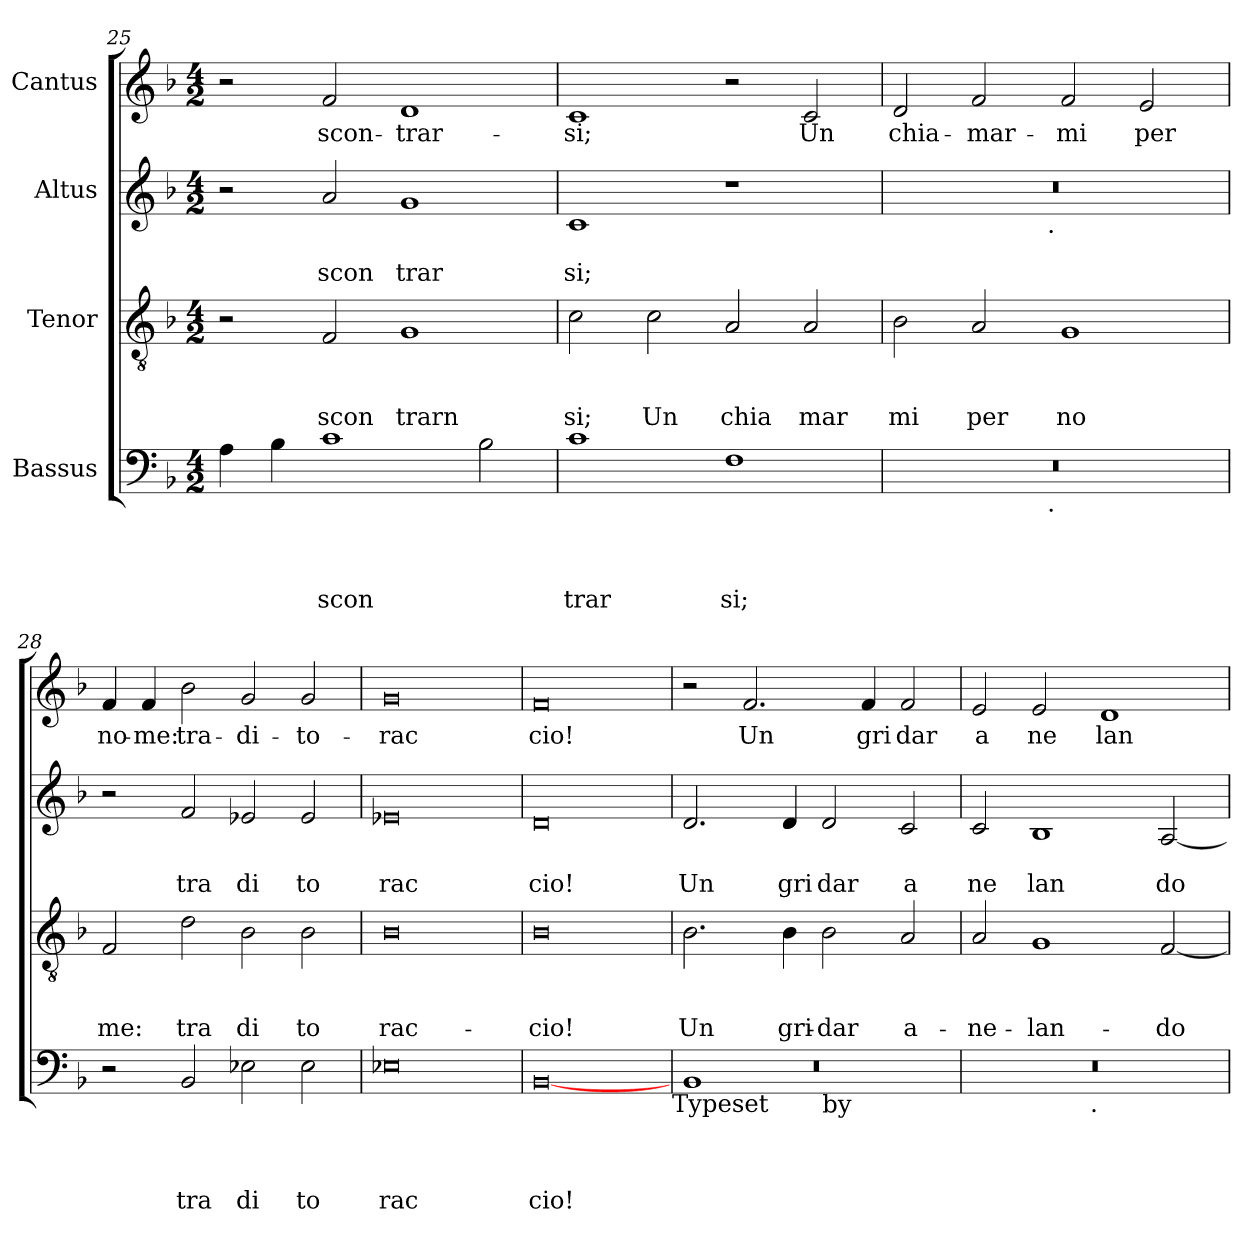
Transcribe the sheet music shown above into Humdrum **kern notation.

**kern	**text	**text	**text	**text	**kern	**text	**text	**text	**kern	**text	**text	**kern	**text
*part4	*part4	*part4	*part4	*part4	*part3	*part3	*part3	*part3	*part2	*part2	*part2	*part1	*part1
*staff4	*staff4	*staff4	*staff4	*staff4	*staff3	*staff3	*staff3	*staff3	*staff2	*staff2	*staff2	*staff1	*staff1
*I"Bassus	*	*	*	*	*I"Tenor	*	*	*	*I"Altus	*	*	*I"Cantus	*
*clefF4	*	*	*	*	*clefGv2	*	*	*	*clefG2	*	*	*clefG2	*
*k[b-]	*	*	*	*	*k[b-]	*	*	*	*k[b-]	*	*	*k[b-]	*
*F:	*	*	*	*	*F:	*	*	*	*F:	*	*	*F:	*
*M4/2	*	*	*	*	*M4/2	*	*	*	*M4/2	*	*	*M4/2	*
=25	=25	=25	=25	=25	=25	=25	=25	=25	=25	=25	=25	=25	=25
4A\	.	.	.	.	2r	.	.	.	2r	.	.	2r	.
4B-\	.	.	.	.	.	.	.	.	.	.	.	.	.
!	!	!	!	!LO:LY:b	!	!	!	!LO:LY:b	!	!	!LO:LY:b	!	!LO:LY:b
1c	.	.	.	scon	2F/	.	.	scon	2a/	.	scon	2f/	scon-
!	!	!	!	!	!	!	!	!LO:LY:b	!	!	!LO:LY:b	!	!LO:LY:b
.	.	.	.	.	1G	.	.	trarn	1g	.	trar	1d	-trar-
2B-\	.	.	.	.	.	.	.	.	.	.	.	.	.
=26	=26	=26	=26	=26	=26	=26	=26	=26	=26	=26	=26	=26	=26
!	!	!	!	!LO:LY:b	!	!	!	!LO:LY:b	!	!	!LO:LY:b	!	!LO:LY:b
1c	.	.	.	trar	2c\	.	.	si;	1c	.	si;	1c	-si;
!	!	!	!	!	!	!	!	!LO:LY:b	!	!	!	!	!
.	.	.	.	.	2c\	.	.	Un	.	.	.	.	.
!	!	!	!	!LO:LY:b	!	!	!	!LO:LY:b	!	!	!	!	!
1F	.	.	.	si;	2A/	.	.	chia	1r	.	.	2r	.
!	!	!	!	!	!	!	!	!LO:LY:b	!	!	!	!	!LO:LY:b
.	.	.	.	.	2A/	.	.	mar	.	.	.	2c/	Un
=27	=27	=27	=27	=27	=27	=27	=27	=27	=27	=27	=27	=27	=27
!	!	!	!	!	!	!	!	!LO:LY:b	!	!	!	!	!LO:LY:b
*^	*	*	*	*	*	*	*	*	*^	*	*	*	*
0r	2ryy	.	.	.	.	2B-\	.	.	mi	0r	2ryy	.	.	2d/	chia-
!	!	!	!	!	!	!	!	!	!LO:LY:b	!	!	!	!	!	!LO:LY:b
.	4...ryy	.	.	.	.	2A/	.	.	per	.	4...ryy	.	.	2f/	-mar-
!	!	!	!	!	!	!	!	!	!	!	!LO:TX:b:t=.	!	!	!	!
!	!LO:TX:b:t=.	!	!	!	!	!	!	!	!	!	!	!	!	!	!
.	1ryy	.	.	.	.	.	.	.	.	.	1ryy	.	.	.	.
!	!	!	!	!	!	!	!	!	!LO:LY:b	!	!	!	!	!	!LO:LY:b
.	.	.	.	.	.	1G	.	.	no	.	.	.	.	2f/	-mi
!	!	!	!	!	!	!	!	!	!	!	!	!	!	!	!LO:LY:b
.	.	.	.	.	.	.	.	.	.	.	.	.	.	2e/	per
.	32ryy	.	.	.	.	.	.	.	.	.	32ryy	.	.	.	.
=28	=28	=28	=28	=28	=28	=28	=28	=28	=28	=28	=28	=28	=28	=28	=28
!	!	!	!	!	!	!	!	!	!LO:LY:b	!	!	!	!	!	!LO:LY:b
*v	*v	*	*	*	*	*	*	*	*	*v	*v	*	*	*	*
2r	.	.	.	.	2F/	.	.	me:	2r	.	.	4f/	no-
!	!	!	!	!	!	!	!	!	!	!	!	!	!LO:LY:b
.	.	.	.	.	.	.	.	.	.	.	.	4f/	-me:
!	!	!	!	!LO:LY:b	!	!	!	!LO:LY:b	!	!	!LO:LY:b	!	!LO:LY:b
2BB-/	.	.	.	tra	2d\	.	.	tra	2f/	.	tra	2b-\	tra-
!	!	!	!	!LO:LY:b	!	!	!	!LO:LY:b	!	!	!LO:LY:b	!	!LO:LY:b
2E-X\	.	.	.	di	2B-\	.	.	di	2e-X/	.	di	2g/	-di-
!	!	!	!	!LO:LY:b	!	!	!	!LO:LY:b	!	!	!LO:LY:b	!	!LO:LY:b
2E-\	.	.	.	to	2B-\	.	.	to	2e-/	.	to	2g/	-to-
!!LO:PB:g=z
=29	=29	=29	=29	=29	=29	=29	=29	=29	=29	=29	=29	=29	=29
!	!	!	!	!LO:LY:b	!	!	!	!LO:LY:b	!	!	!LO:LY:b	!	!LO:LY:b
0E-X	.	.	.	rac	0B-	.	.	rac-	0e-X	.	rac	0g	-rac
=30	=30	=30	=30	=30	=30	=30	=30	=30	=30	=30	=30	=30	=30
!	!	!	!	!LO:LY:b	!	!	!	!LO:LY:b	!	!	!LO:LY:b	!	!LO:LY:b
[<0BB-	.	.	.	cio!	0B-	.	.	-cio!	0d	.	cio!	0f	cio!
!LO:TX:b:t=Typeset	!	!	!	!	!	!	!	!	!	!	!	!	!
=31	=31	=31	=31	=31	=31	=31	=31	=31	=31	=31	=31	=31	=31
*^	*	*	*	*	*	*	*	*	*	*	*	*	*
*	*^	*	*	*	*	*	*	*	*	*	*	*	*	*
!	!	!LO:N:vis=1	!	!	!	!	!	!	!	!LO:LY:b	!	!	!LO:LY:b	!	!
0ryy	1BB-	0r	.	.	.	.	2.B-\	.	.	Un	2.d/	.	Un	2r	.
!	!	!	!	!	!	!	!	!	!	!	!	!	!	!	!LO:LY:b
.	.	.	.	.	.	.	.	.	.	.	.	.	.	2.f/	Un
!	!	!	!	!	!	!	!	!	!	!LO:LY:b	!	!	!LO:LY:b	!	!
.	.	.	.	.	.	.	4B-\	.	.	gri-	4d/	.	gri	.	.
!	!LO:TX:b:t=by	!	!	!	!	!	!	!	!	!	!	!	!	!	!
!	!	!	!	!	!	!	!	!	!	!LO:LY:b	!	!	!LO:LY:b	!	!
.	1ryy	.	.	.	.	.	2B-\	.	.	-dar	2d/	.	dar	.	.
!	!	!	!	!	!	!	!	!	!	!	!	!	!	!	!LO:LY:b
.	.	.	.	.	.	.	.	.	.	.	.	.	.	4f/	gri
!	!	!	!	!	!	!	!	!	!	!LO:LY:b	!	!	!LO:LY:b	!	!LO:LY:b
.	.	.	.	.	.	.	2A/	.	.	a-	2c/	.	a	2f/	dar
*v	*v	*v	*	*	*	*	*	*	*	*	*	*	*	*	*
=32	=32	=32	=32	=32	=32	=32	=32	=32	=32	=32	=32	=32	=32
!	!	!	!	!	!	!	!	!LO:LY:b	!	!	!LO:LY:b	!	!LO:LY:b
*^	*	*	*	*	*	*	*	*	*	*	*	*	*
0r	2ryy	.	.	.	.	2A/	.	.	-ne-	2c/	.	ne	2e/	a
!	!	!	!	!	!	!	!	!	!LO:LY:b	!	!	!LO:LY:b	!	!LO:LY:b
.	4...ryy	.	.	.	.	1G	.	.	-lan-	1B-	.	lan	2e/	ne
!	!LO:TX:b:t=.	!	!	!	!	!	!	!	!	!	!	!	!	!
.	1ryy	.	.	.	.	.	.	.	.	.	.	.	.	.
!	!	!	!	!	!	!	!	!	!	!	!	!	!	!LO:LY:b
.	.	.	.	.	.	.	.	.	.	.	.	.	1d	lan
!	!	!	!	!	!	!	!	!	!LO:LY:b	!	!	!LO:LY:b	!	!
.	.	.	.	.	.	[<2F/	.	.	-do	[<2A/	.	do	.	.
.	32ryy	.	.	.	.	.	.	.	.	.	.	.	.	.
*v	*v	*	*	*	*	*	*	*	*	*	*	*	*	*
=	=	=	=	=	=	=	=	=	=	=	=	=	=
*-	*-	*-	*-	*-	*-	*-	*-	*-	*-	*-	*-	*-	*-
